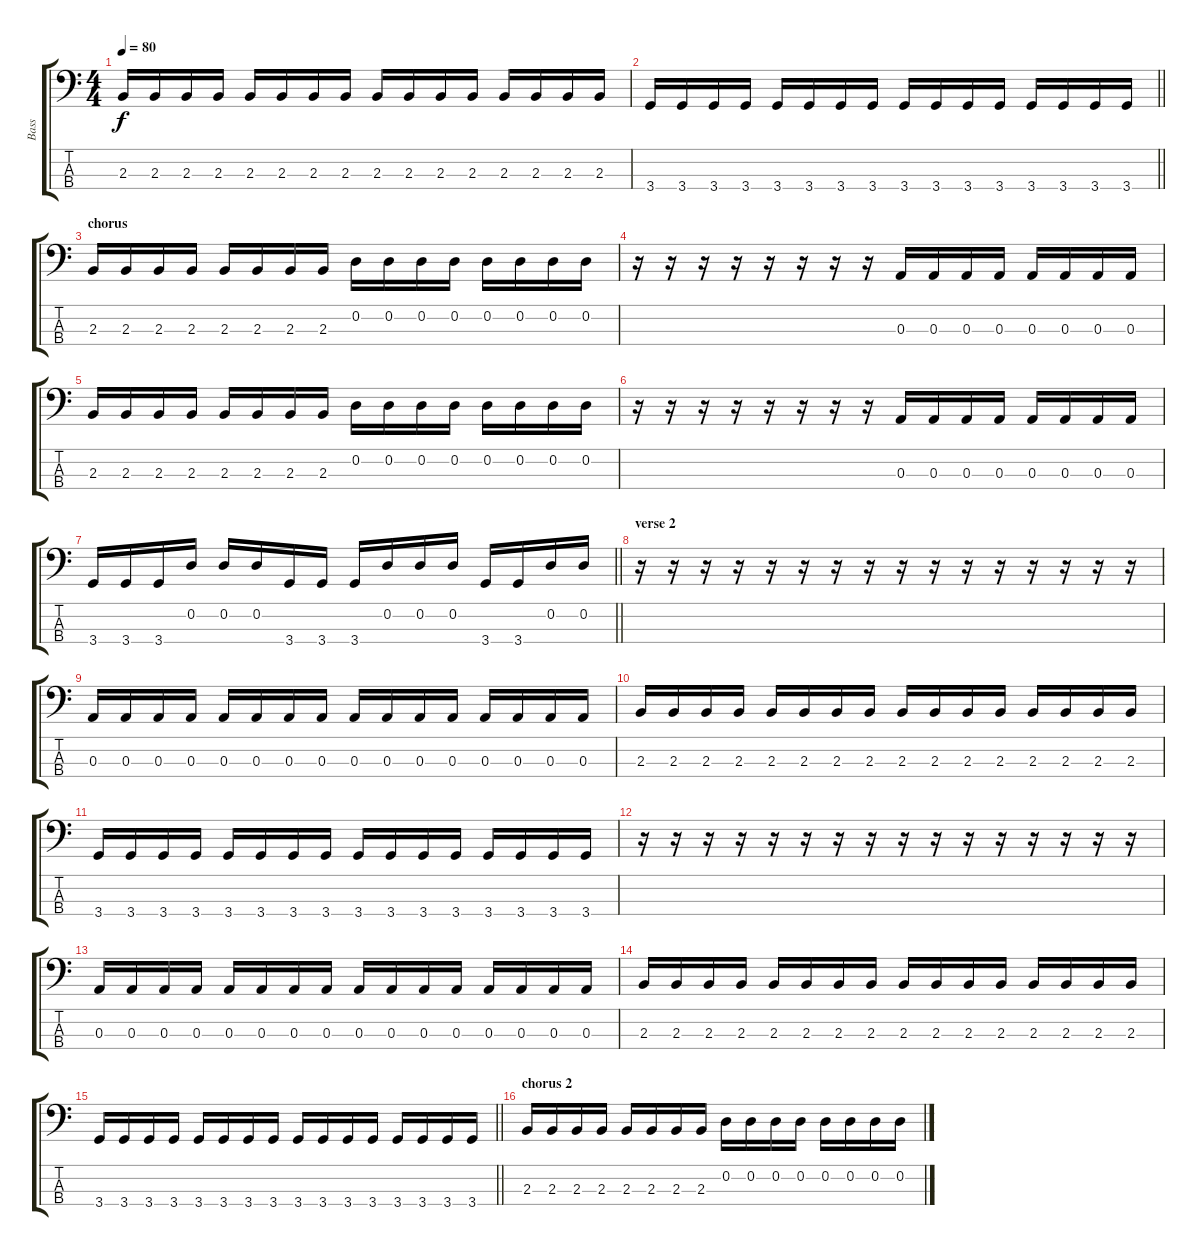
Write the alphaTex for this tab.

\track ("Bass" "Bass") {instrument electricbasspick}
\staff {score tabs}
\tuning (G2 D2 A1 E1) {hide}
\ts (4 4)
\tempo 80
\clef f4
\ks c
2.3.16{dy f} 2.3.16 2.3.16 2.3.16 2.3.16 2.3.16 2.3.16 2.3.16 2.3.16 2.3.16 2.3.16 2.3.16 2.3.16 2.3.16 2.3.16 2.3.16 |
\barLineRight lightlight
3.4.16 3.4.16 3.4.16 3.4.16 3.4.16 3.4.16 3.4.16 3.4.16 3.4.16 3.4.16 3.4.16 3.4.16 3.4.16 3.4.16 3.4.16 3.4.16 |
\section ("" "chorus")
2.3.16 2.3.16 2.3.16 2.3.16 2.3.16 2.3.16 2.3.16 2.3.16 0.2.16 0.2.16 0.2.16 0.2.16 0.2.16 0.2.16 0.2.16 0.2.16 |
r.16 r.16 r.16 r.16 r.16 r.16 r.16 r.16 0.3.16 0.3.16 0.3.16 0.3.16 0.3.16 0.3.16 0.3.16 0.3.16 |
2.3.16 2.3.16 2.3.16 2.3.16 2.3.16 2.3.16 2.3.16 2.3.16 0.2.16 0.2.16 0.2.16 0.2.16 0.2.16 0.2.16 0.2.16 0.2.16 |
r.16 r.16 r.16 r.16 r.16 r.16 r.16 r.16 0.3.16 0.3.16 0.3.16 0.3.16 0.3.16 0.3.16 0.3.16 0.3.16 |
\barLineRight lightlight
3.4.16 3.4.16 3.4.16 0.2.16 0.2.16 0.2.16 3.4.16 3.4.16 3.4.16 0.2.16 0.2.16 0.2.16 3.4.16 3.4.16 0.2.16 0.2.16 |
\section ("" "verse 2")
r.16 r.16 r.16 r.16 r.16 r.16 r.16 r.16 r.16 r.16 r.16 r.16 r.16 r.16 r.16 r.16 |
0.3.16 0.3.16 0.3.16 0.3.16 0.3.16 0.3.16 0.3.16 0.3.16 0.3.16 0.3.16 0.3.16 0.3.16 0.3.16 0.3.16 0.3.16 0.3.16 |
2.3.16 2.3.16 2.3.16 2.3.16 2.3.16 2.3.16 2.3.16 2.3.16 2.3.16 2.3.16 2.3.16 2.3.16 2.3.16 2.3.16 2.3.16 2.3.16 |
3.4.16 3.4.16 3.4.16 3.4.16 3.4.16 3.4.16 3.4.16 3.4.16 3.4.16 3.4.16 3.4.16 3.4.16 3.4.16 3.4.16 3.4.16 3.4.16 |
r.16 r.16 r.16 r.16 r.16 r.16 r.16 r.16 r.16 r.16 r.16 r.16 r.16 r.16 r.16 r.16 |
0.3.16 0.3.16 0.3.16 0.3.16 0.3.16 0.3.16 0.3.16 0.3.16 0.3.16 0.3.16 0.3.16 0.3.16 0.3.16 0.3.16 0.3.16 0.3.16 |
2.3.16 2.3.16 2.3.16 2.3.16 2.3.16 2.3.16 2.3.16 2.3.16 2.3.16 2.3.16 2.3.16 2.3.16 2.3.16 2.3.16 2.3.16 2.3.16 |
\barLineRight lightlight
3.4.16 3.4.16 3.4.16 3.4.16 3.4.16 3.4.16 3.4.16 3.4.16 3.4.16 3.4.16 3.4.16 3.4.16 3.4.16 3.4.16 3.4.16 3.4.16 |
\section ("" "chorus 2")
2.3.16 2.3.16 2.3.16 2.3.16 2.3.16 2.3.16 2.3.16 2.3.16 0.2.16 0.2.16 0.2.16 0.2.16 0.2.16 0.2.16 0.2.16 0.2.16
